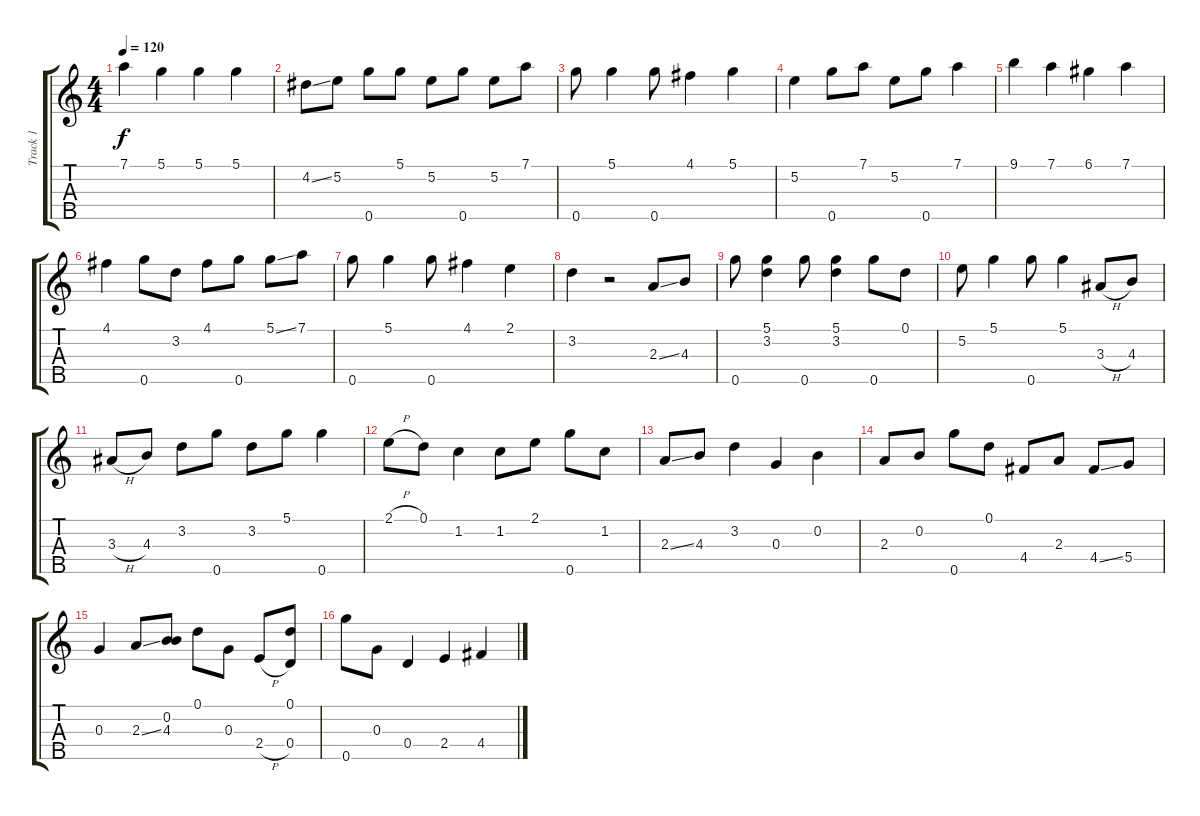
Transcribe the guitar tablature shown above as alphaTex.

\track ("Track 1" "Track 1") {instrument banjo}
\staff {score tabs}
\tuning (D4 B3 G3 D3 G4) {hide}
\displaytranspose 12
\ts (4 4)
\tempo 120
\clef g2
\ks c
7.1.4{dy f} 5.1.4 5.1.4 5.1.4 |
4.2{ss}.8 5.2.8 0.5.8 5.1.8 5.2.8 0.5.8 5.2.8 7.1.8 |
0.5.8 5.1.4 0.5.8 4.1.4 5.1.4 |
5.2.4 0.5.8 7.1.8 5.2.8 0.5.8 7.1.4 |
9.1.4 7.1.4 6.1.4 7.1.4 |
4.1.4 0.5.8 3.2.8 4.1.8 0.5.8 5.1{ss}.8 7.1.8 |
0.5.8 5.1.4 0.5.8 4.1.4 2.1.4 |
3.2.4 r.2 2.3{ss}.8 4.3.8 |
0.5.8 (5.1 3.2).4 0.5.8 (5.1 3.2).4 0.5.8 0.1.8 |
5.2.8 5.1.4 0.5.8 5.1.4 3.3{h}.8 4.3.8 |
3.3{h}.8 4.3.8 3.2.8 0.5.8 3.2.8 5.1.8 0.5.4 |
2.1{h}.8 0.1.8 1.2.4 1.2.8 2.1.8 0.5.8 1.2.8 |
2.3{ss}.8 4.3.8 3.2.4 0.3.4 0.2.4 |
2.3.8 0.2.8 0.5.8 0.1.8 4.4.8 2.3.8 4.4{ss}.8 5.4.8 |
0.3.4 2.3{ss}.8 (0.2 4.3).8 0.1.8 0.3.8 2.4{h}.8 (0.1 0.4).8 |
0.5.8 0.3.8 0.4.4 2.4.4 4.4.4
